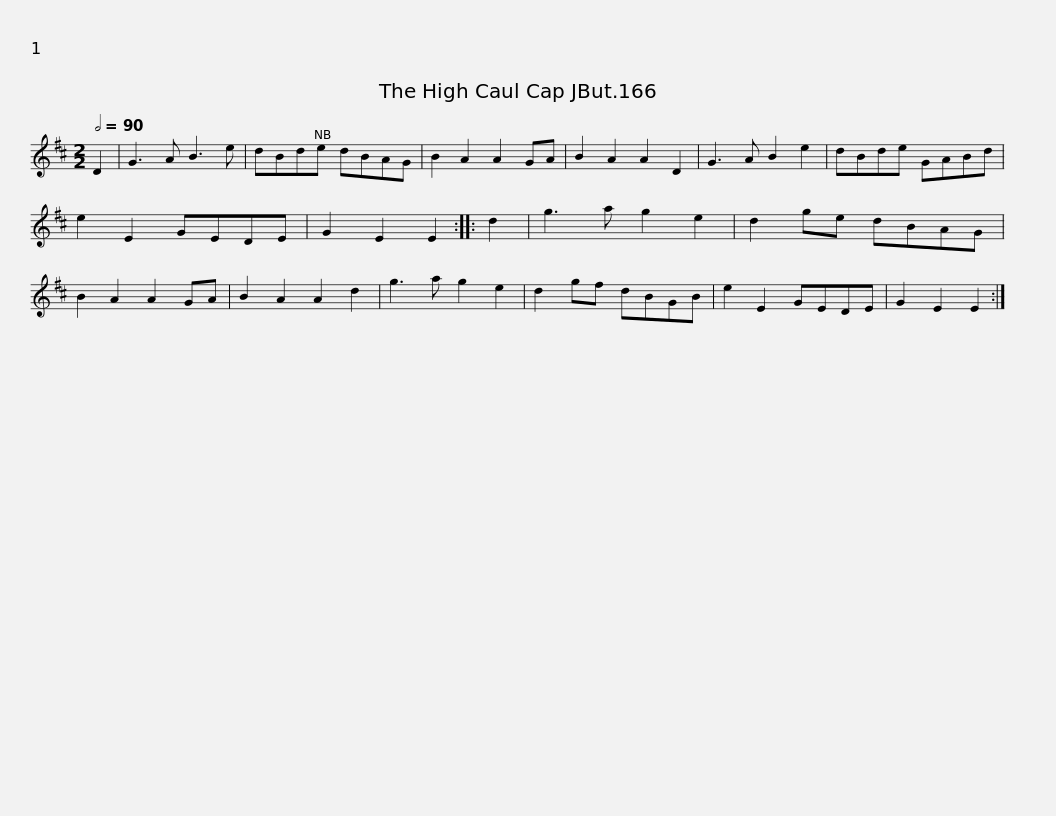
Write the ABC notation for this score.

X:1
L:1/8
Q:1/2=90
M:2/2
I:linebreak $
K:D
V:1 treble
V:1
 D2 | G3 A B3 e | dBde dBAG | B2 A2 A2 GA | B2 A2 A2 D2 | %5
 G3 A B2 e2 | dBde GABd | e2 E2 GEDE |$ G2 E2 E2 :: d2 | %10
 g3 a g2 e2 | d2 ge dBAG | B2 A2 A2 GA | B2 A2 A2 d2 | g3 a g2 e2 | %15
 d2 gf dBGB |$ e2 E2 GEDE | G2 E2 E2 :| %18
